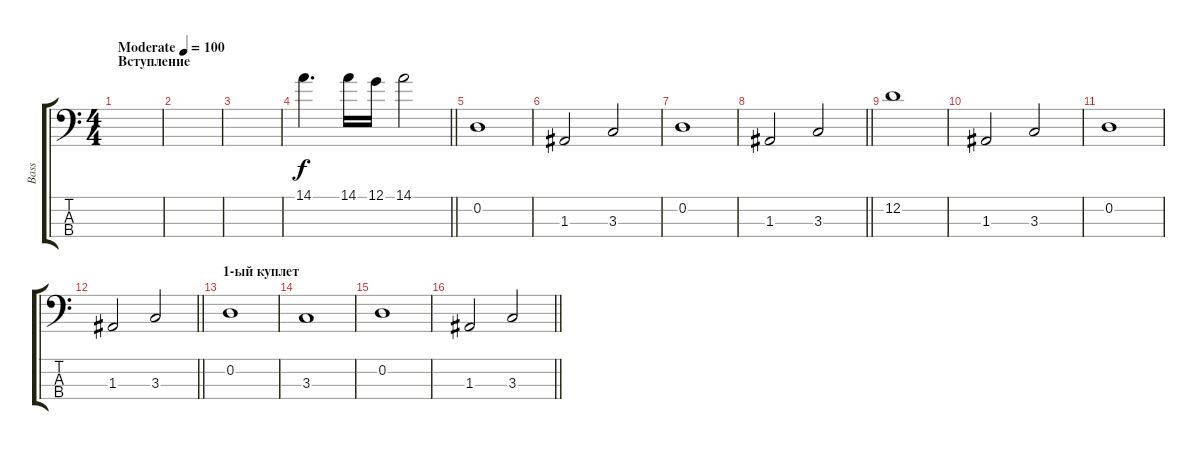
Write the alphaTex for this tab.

\track ("Bass" "Bass") {instrument electricbassfinger}
\staff {score tabs}
\tuning (G2 D2 A1 E1) {hide}
\ts (4 4)
\section ("" "Вступление")
\tempo (100 "Moderate")
\clef f4
\ks c
|
|
|
\barLineRight lightlight
14.1.4{d} 14.1.16 12.1.16 14.1.2 |
0.2.1 |
1.3.2 3.3.2 |
0.2.1 |
\barLineRight lightlight
1.3.2 3.3.2 |
12.2.1 |
1.3.2 3.3.2 |
0.2.1 |
\barLineRight lightlight
1.3.2 3.3.2 |
\section ("" "1-ый куплет")
0.2.1 |
3.3.1 |
0.2.1 |
\barLineRight lightlight
1.3.2 3.3.2
